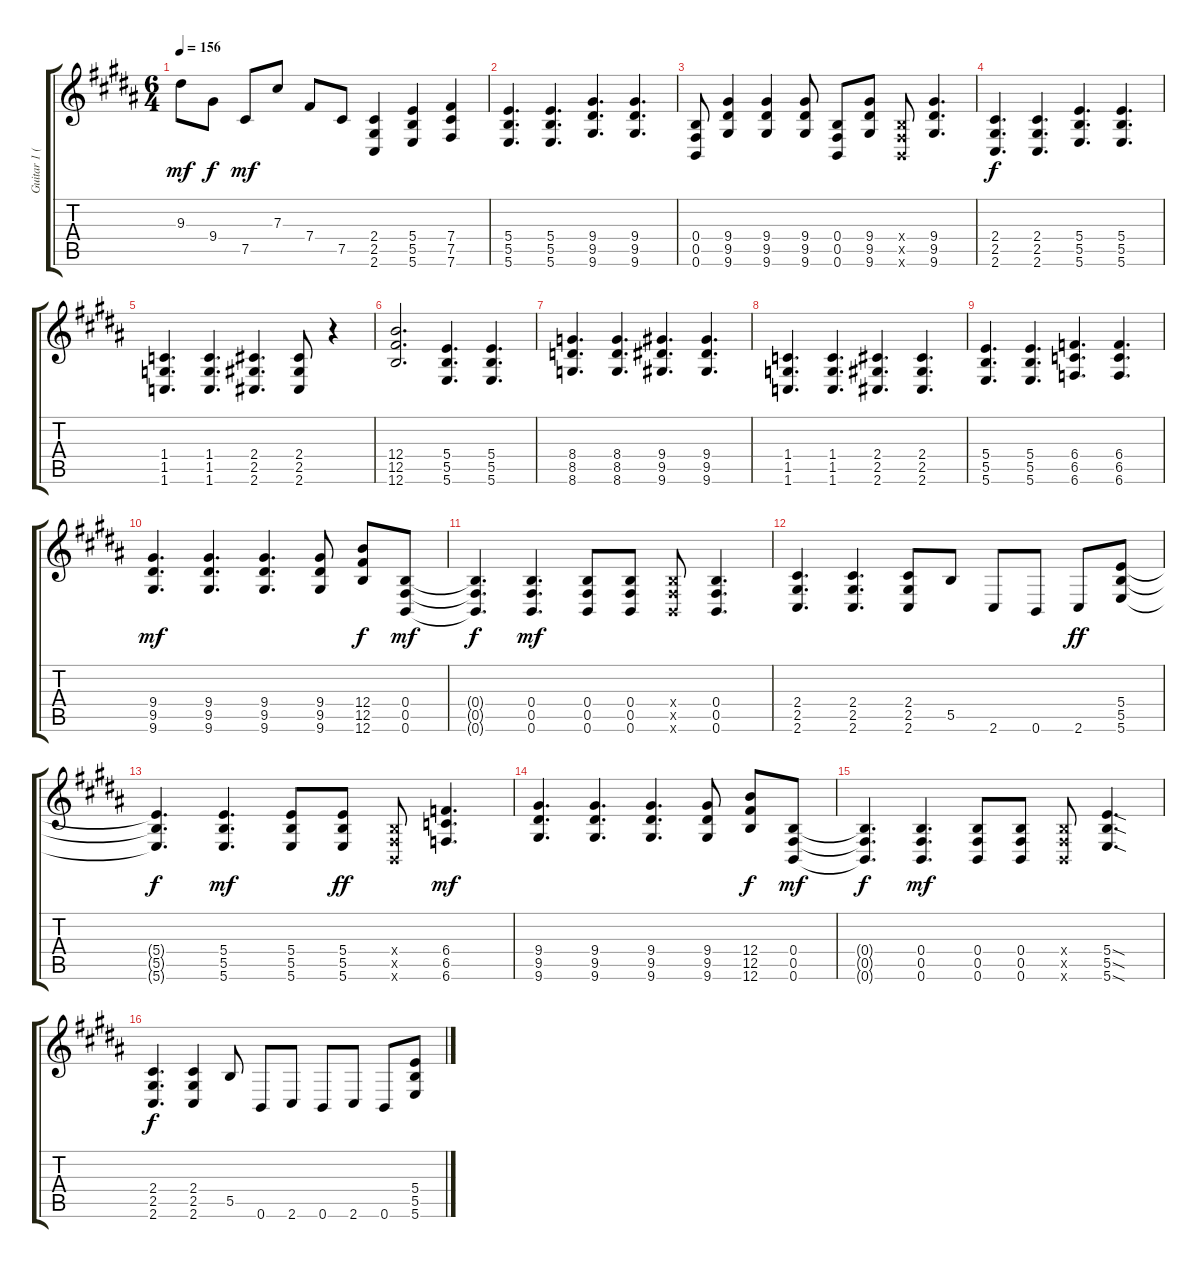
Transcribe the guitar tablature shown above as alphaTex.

\track ("Guitar 1 (Alt. Karn. tun.) - Drew " "Guitar 1 (") {instrument overdrivenguitar}
\staff {score tabs}
\tuning (E4 B3 Gb3 B2 Gb2 B1) {hide}
\ts (6 4)
\tempo 156
\clef g2
\ks b
9.3.8{dy mf} 9.4.8{dy f} 7.5.8{dy mf} 7.3.8 7.4.8 7.5.8 (2.4 2.5 2.6).4 (5.4 5.5 5.6).4 (7.4 7.5 7.6).4 |
(5.4 5.5 5.6).4{d} (5.4 5.5 5.6).4{d} (9.4 9.5 9.6).4{d} (9.4 9.5 9.6).4{d} |
(0.4 0.5 0.6).8 (9.4 9.5 9.6).4 (9.4 9.5 9.6).4 (9.4 9.5 9.6).8 (0.4 0.5 0.6).8 (9.4 9.5 9.6).8 (0.4{x} 0.5{x} 0.6{x}).8 (9.4 9.5 9.6).4{d} |
(2.4 2.5 2.6).4{d dy f} (2.4 2.5 2.6).4{d} (5.4 5.5 5.6).4{d} (5.4 5.5 5.6).4{d} |
(1.4 1.5 1.6).4{d} (1.4 1.5 1.6).4{d} (2.4 2.5 2.6).4{d} (2.4 2.5 2.6).8 r.4 |
(12.4 12.5 12.6).2{d} (5.4 5.5 5.6).4{d} (5.4 5.5 5.6).4{d} |
(8.4 8.5 8.6).4{d} (8.4 8.5 8.6).4{d} (9.4 9.5 9.6).4{d} (9.4 9.5 9.6).4{d} |
(1.4 1.5 1.6).4{d} (1.4 1.5 1.6).4{d} (2.4 2.5 2.6).4{d} (2.4 2.5 2.6).4{d} |
(5.4 5.5 5.6).4{d} (5.4 5.5 5.6).4{d} (6.4 6.5 6.6).4{d} (6.4 6.5 6.6).4{d} |
(9.4 9.5 9.6).4{d dy mf} (9.4 9.5 9.6).4{d} (9.4 9.5 9.6).4{d} (9.4 9.5 9.6).8 (12.4 12.5 12.6).8{dy f} (0.4 0.5 0.6).8{dy mf} |
(0.4{t} 0.5{t} 0.6{t}).4{d dy f} (0.4 0.5 0.6).4{d dy mf} (0.4 0.5 0.6).8 (0.4 0.5 0.6).8 (0.4{x} 0.5{x} 0.6{x}).8 (0.4 0.5 0.6).4{d} |
(2.4 2.5 2.6).4{d} (2.4 2.5 2.6).4{d} (2.4 2.5 2.6).8 5.5.8 2.6.8 0.6.8 2.6.8{dy ff} (5.4 5.5 5.6).8 |
(5.4{t} 5.5{t} 5.6{t}).4{d dy f} (5.4 5.5 5.6).4{d dy mf} (5.4 5.5 5.6).8 (5.4 5.5 5.6).8{dy ff} (0.4{x} 0.5{x} 0.6{x}).8 (6.4 6.5 6.6).4{d dy mf} |
(9.4 9.5 9.6).4{d} (9.4 9.5 9.6).4{d} (9.4 9.5 9.6).4{d} (9.4 9.5 9.6).8 (12.4 12.5 12.6).8{dy f} (0.4 0.5 0.6).8{dy mf} |
(0.4{t} 0.5{t} 0.6{t}).4{d dy f} (0.4 0.5 0.6).4{d dy mf} (0.4 0.5 0.6).8 (0.4 0.5 0.6).8 (0.4{x} 0.5{x} 0.6{x}).8 (5.4{sod} 5.5{sod} 5.6{sod}).4{d} |
(2.4 2.5 2.6).4{d dy f} (2.4 2.5 2.6).4 5.5.8 0.6.8 2.6.8 0.6.8 2.6.8 0.6.8 (5.4 5.5 5.6).8
